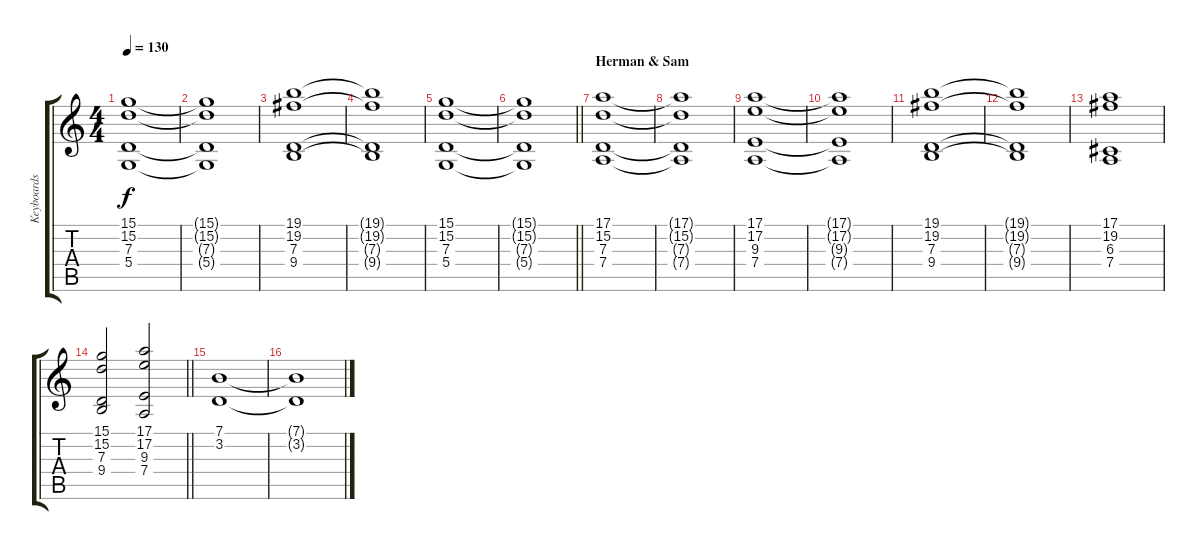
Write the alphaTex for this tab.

\track ("Keyboards - Vadim Pruzhanov" "Keyboards ") {instrument stringensemble1}
\staff {score tabs}
\tuning (E4 B3 G3 D3 A2 E2) {hide}
\ts (4 4)
\tempo 130
\clef g2
\ks c
(15.1 15.2 7.3 5.4).1{dy f} |
(15.1{t} 15.2{t} 7.3{t} 5.4{t}).1 |
(19.1 19.2 7.3 9.4).1 |
(19.1{t} 19.2{t} 7.3{t} 9.4{t}).1 |
(15.1 15.2 7.3 5.4).1 |
\barLineRight lightlight
(15.1{t} 15.2{t} 7.3{t} 5.4{t}).1 |
\section ("" "Herman & Sam")
(17.1 15.2 7.3 7.4).1 |
(17.1{t} 15.2{t} 7.3{t} 7.4{t}).1 |
(17.1 17.2 9.3 7.4).1 |
(17.1{t} 17.2{t} 9.3{t} 7.4{t}).1 |
(19.1 19.2 7.3 9.4).1 |
(19.1{t} 19.2{t} 7.3{t} 9.4{t}).1 |
(17.1 19.2 6.3 7.4).1 |
\barLineRight lightlight
(15.1 15.2 7.3 9.4).2 (17.1 17.2 9.3 7.4).2 |
(7.1 3.2).1{volume 13 instrument stringensemble1} |
(7.1{t} 3.2{t}).1
